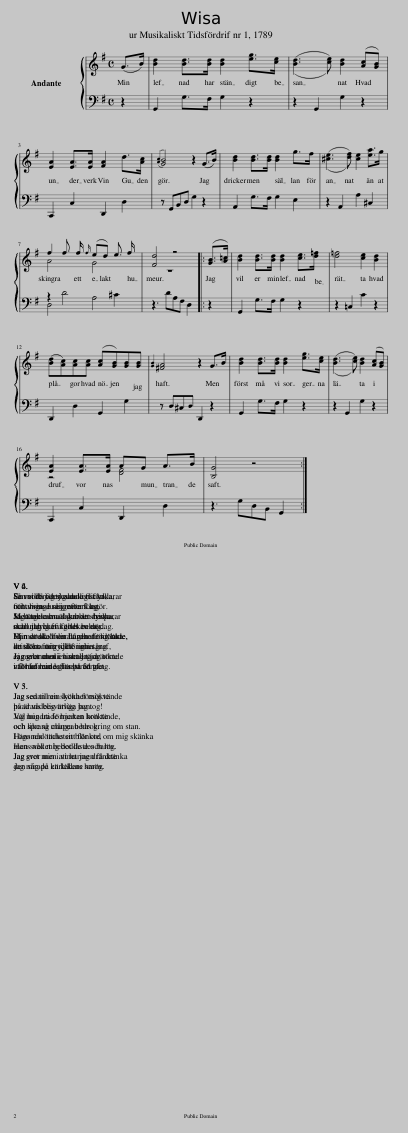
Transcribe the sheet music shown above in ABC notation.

X:1
%%score { ( 1 3 ) | ( 2 4 ) }
L:1/8
Q:1/4=120
M:4/4
I:linebreak $
K:G
V:1 treble
V:3 treble
V:2 bass
V:4 bass
V:1
 (G>B) | [Bd]2 [Bd]>[Bd] [Bd]2 [eg]>[ce] | (([Bd]3 [ce])) [Bd]2 ([Ac][GB]) |$ [EA]2 [EA]>[EA] [FA]2 d>[Ac] |{[Ac]} [GB]4 z2 (G>B) | %5
 [Bd]2 [Bd]>[Bd] [Bd]2 g>f | (([^ce]3 [df])) [ce]2 [ea]>g |$ A4 G4 | [Fd]4 z4 |: ([GB]>[A=c]) | %10
 [Bd]2 [Bd]>[Bd] [Bd]2 [ce]>[d=f] | [d=f]4 [ce]2 [Bd]2 |$ ([Bd][Ac])[Ac][Ac] ([Ac][GB])[GB][GB] |{[GB]} [^FA]4 z2 G>B | [Bd]2 [Bd]>[Bd] [Bd]2 [eg]>[ce] | %15
 (([Bd]3 [ce])) [Bd]2 ([Ac][GB]) |$ [EA]2 [EA]>[EA] AG A>B | [B,G]4 z4 :| %18
V:2
 z2 | G,,2 G,>F, G,2 z2 | z2 G,,2 G,2 z2 |$ C,,2 C,2 D,,2 D,2 | z G,,B,,D, G,2 z2 | %5
 A,,2 G,>F, G,2 E,2 | z2 A,,2 A,2 ^C,2 |$ D,4 A,4 | z3 DA,F, D,2 |: z2 | %10
 G,,2 G,>F, G,2 z2 | z2 =C,2 C2 z2 |$ D,,2 D,2 G,,2 G,2 | z D,^C,D, D,,2 z2 | G,,2 G,>F, G,2 z2 | %15
 z2 G,,2 G,2 z2 |$ C,,2 C,2 D,,2 D,2 | z3 G,D,B,, G,,2 :| %18
V:3
 x2 | x8 | x8 |$ x8 | x8 | %5
 x8 | x8 |$ f2 f3/2 f/{f} (ed) e3/2 f/ | z8 |: x2 | %10
 x8 | x8 |$ x8 | x8 | x8 | %15
 x8 |$ z4 [DF]4 | x8 :| %18
V:4
 x2 | x8 | x8 |$ x8 | x8 | %5
 x8 | x8 |$ z2 D4 ^C2 | x8 |: x2 | %10
 x8 | x8 |$ x8 | x8 | x8 | %15
 x8 |$ x8 | x8 :| %18
